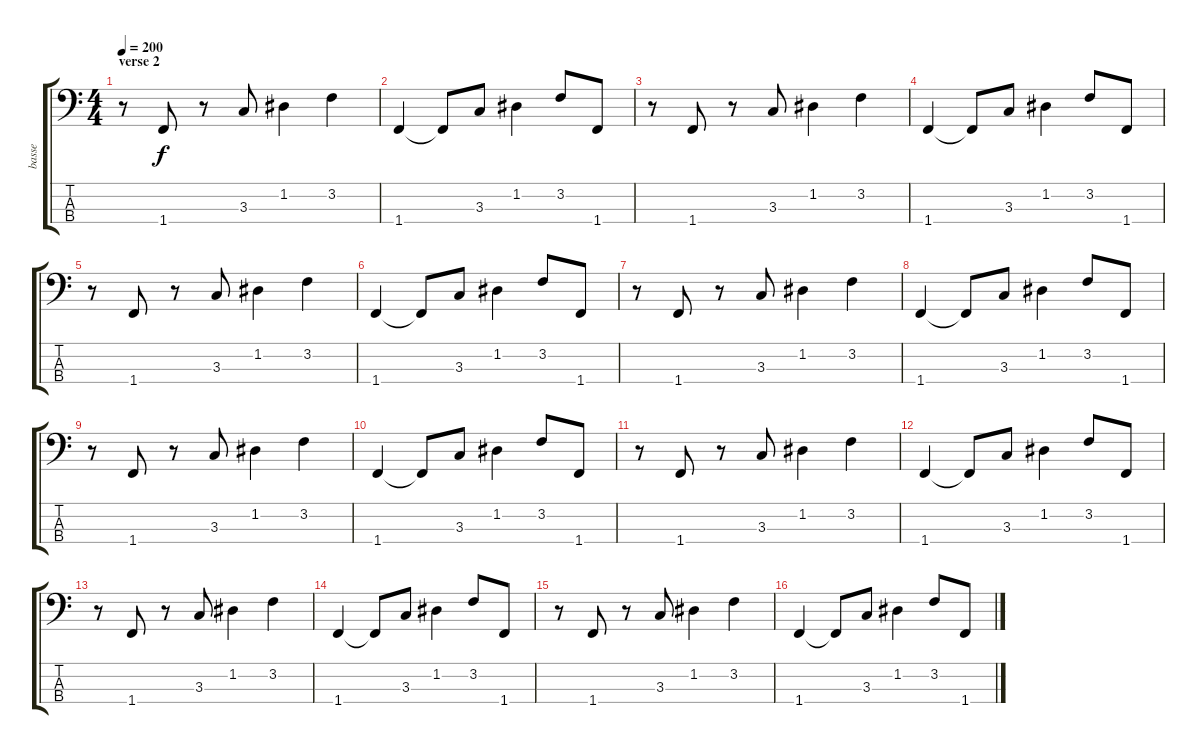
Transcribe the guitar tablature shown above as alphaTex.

\track ("basse" "basse") {instrument fretlessbass}
\staff {score tabs}
\tuning (G2 D2 A1 E1) {hide}
\ts (4 4)
\section ("" "verse 2")
\tempo 200
\clef f4
\ks c
r.8{dy f} 1.4.8 r.8 3.3.8 1.2.4 3.2.4 |
1.4.4 1.4{t}.8 3.3.8 1.2.4 3.2.8 1.4.8 |
r.8 1.4.8 r.8 3.3.8 1.2.4 3.2.4 |
1.4.4 1.4{t}.8 3.3.8 1.2.4 3.2.8 1.4.8 |
r.8 1.4.8 r.8 3.3.8 1.2.4 3.2.4 |
1.4.4 1.4{t}.8 3.3.8 1.2.4 3.2.8 1.4.8 |
r.8 1.4.8 r.8 3.3.8 1.2.4 3.2.4 |
1.4.4 1.4{t}.8 3.3.8 1.2.4 3.2.8 1.4.8 |
r.8 1.4.8 r.8 3.3.8 1.2.4 3.2.4 |
1.4.4 1.4{t}.8 3.3.8 1.2.4 3.2.8 1.4.8 |
r.8 1.4.8 r.8 3.3.8 1.2.4 3.2.4 |
1.4.4 1.4{t}.8 3.3.8 1.2.4 3.2.8 1.4.8 |
r.8 1.4.8 r.8 3.3.8 1.2.4 3.2.4 |
1.4.4 1.4{t}.8 3.3.8 1.2.4 3.2.8 1.4.8 |
r.8 1.4.8 r.8 3.3.8 1.2.4 3.2.4 |
1.4.4 1.4{t}.8 3.3.8 1.2.4 3.2.8 1.4.8
